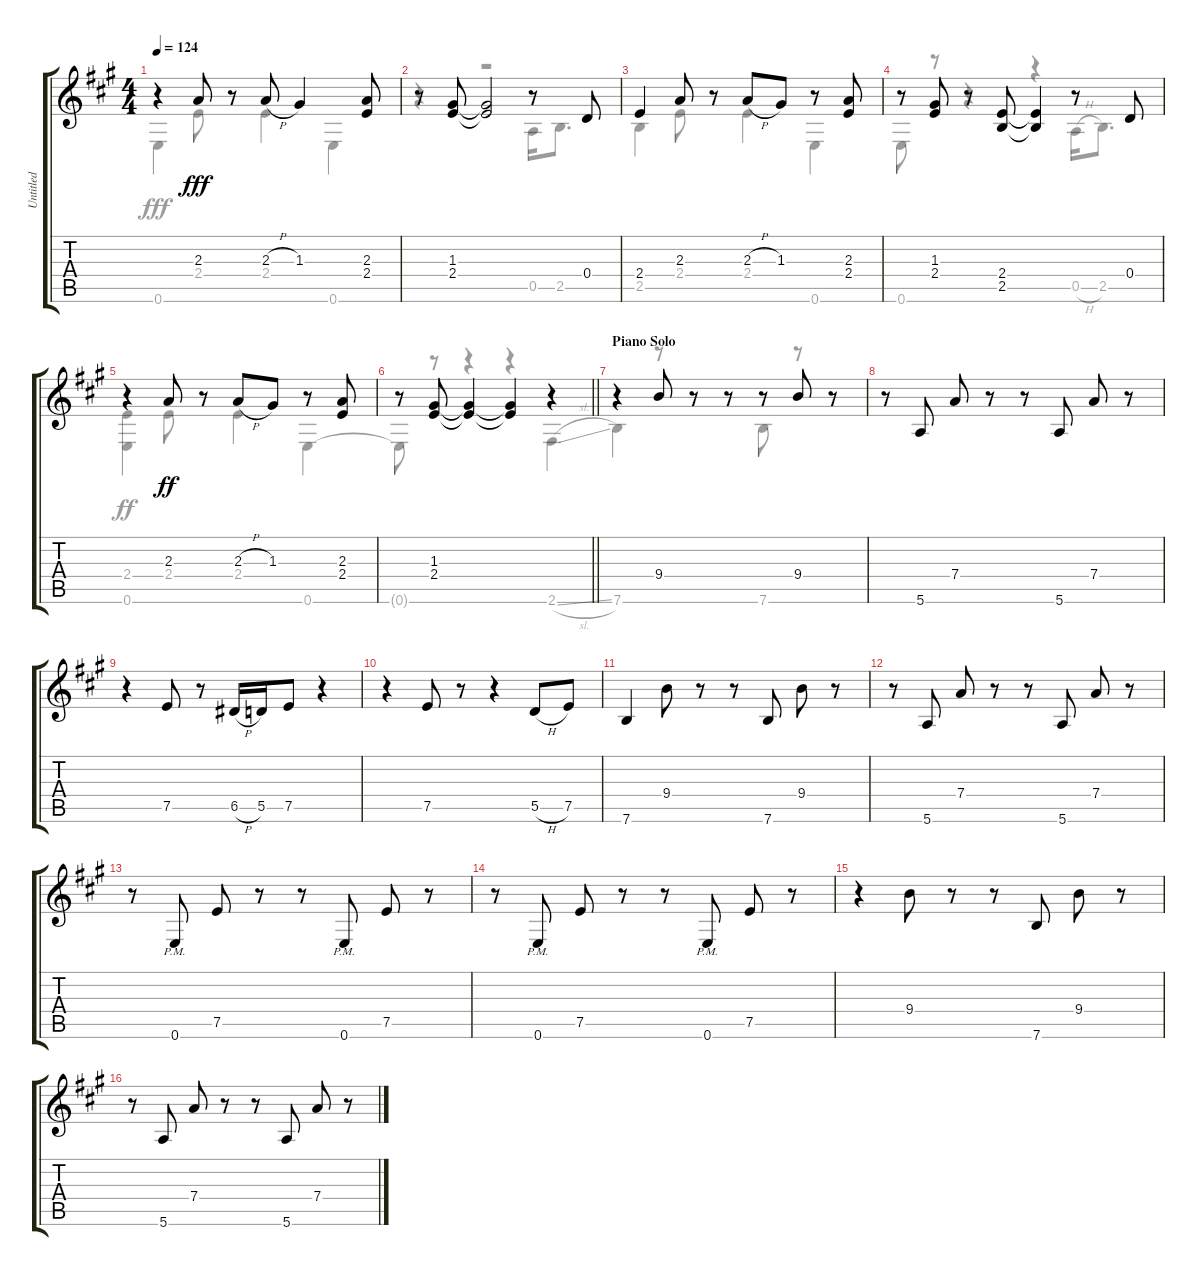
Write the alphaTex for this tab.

\track ("Untitled" "Untitled") {instrument distortionguitar}
\staff {score tabs}
\tuning (E4 B3 G3 D3 A2 E2) {hide}
\voice
\ts (4 4)
\tempo 124
\clef g2
\ks a
r.4{dy fff} 2.3.8 r.8 2.3{h}.8 1.3.4 (2.3 2.4).8 |
r.8 (1.3 2.4).8 (1.3{t} 2.4{t}).2 r.8 0.4.8 |
2.4.4 2.3.8 r.8 2.3{h}.8 1.3.8 r.8 (2.3 2.4).8 |
r.8 (1.3 2.4).8 r.8 (2.4 2.5).8 (2.4{t} 2.5{t}).4 r.8 0.4.8 |
r.4 2.3.8{dy ff} r.8 2.3{h}.8 1.3.8 r.8 (2.3 2.4).8 |
\barLineRight lightlight
r.8 (1.3 2.4).8 (1.3{t} 2.4{t}).4 (1.3{t} 2.4{t}).4 r.4 |
\section ("" "Piano Solo")
r.4 9.4.8 r.8 r.8 r.8 9.4.8 r.8 |
r.8 5.6.8 7.4.8 r.8 r.8 5.6.8 7.4.8 r.8 |
r.4 7.5.8 r.8 6.5{h}.16 5.5.16 7.5.8 r.4 |
r.4 7.5.8 r.8 r.4 5.5{h}.8 7.5.8 |
7.6.4 9.4.8 r.8 r.8 7.6.8 9.4.8 r.8 |
r.8 5.6.8 7.4.8 r.8 r.8 5.6.8 7.4.8 r.8 |
r.8 0.6{pm}.8 7.5.8 r.8 r.8 0.6{pm}.8 7.5.8 r.8 |
r.8 0.6{pm}.8 7.5.8 r.8 r.8 0.6{pm}.8 7.5.8 r.8 |
r.4 9.4.8 r.8 r.8 7.6.8 9.4.8 r.8 |
r.8 5.6.8 7.4.8 r.8 r.8 5.6.8 7.4.8 r.8
\voice
\clef g2
\ottava regular
\simile none
\ks a
0.6.4{dy fff} 2.4.8 r.8 2.4.4 0.6.4 |
r.4 r.2 0.5.16 2.5.8{d} |
2.5.4 2.4.8 r.8 2.4.4 0.6.4 |
0.6.8 r.8 r.4 r.4 0.5{h}.16 2.5.8{d} |
(2.4 0.6).4{dy ff} 2.4.8 r.8 2.4.4 0.6.4 |
\barLineRight lightlight
0.6{t}.8 r.8 r.4 r.4 2.6{sl}.4 |
7.6.4 r.8 r.8 r.8 7.6.8 r.8 r.8 |
|
|
|
|
|
|
|
|
